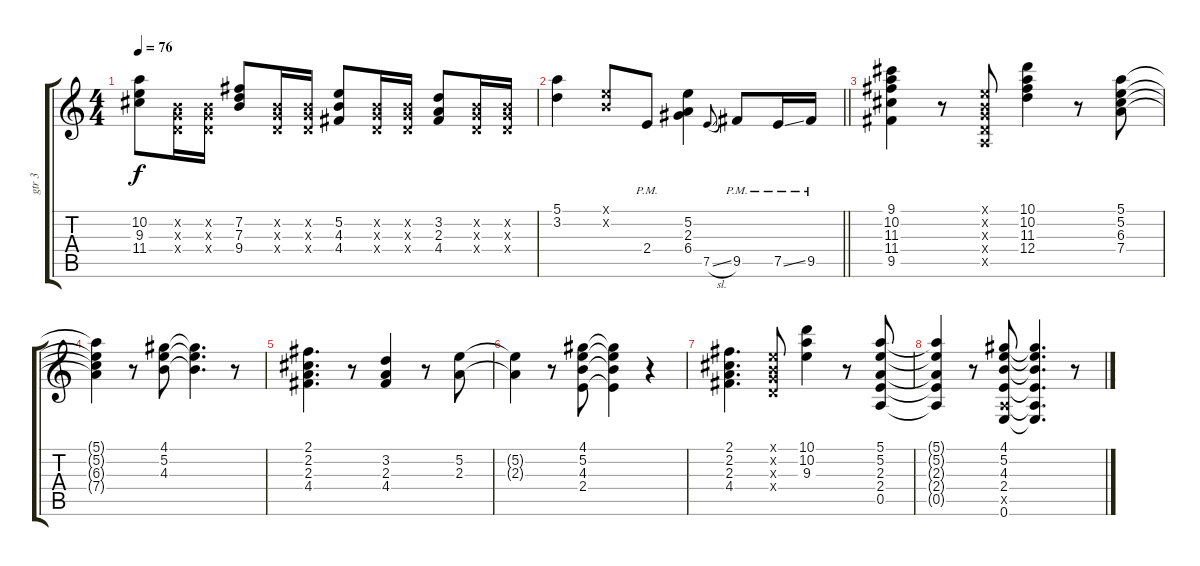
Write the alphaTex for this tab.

\track ("gtr 3" "gtr 3") {instrument electricguitarclean}
\staff {score tabs}
\tuning (E4 B3 G3 D3 A2 E2) {hide}
\ts (4 4)
\tempo 76
\clef g2
\ks c
(10.2 9.3 11.4).8{dy f} (0.2{x} 0.3{x} 0.4{x}).16 (0.2{x} 0.3{x} 0.4{x}).16 (7.2 7.3 9.4).8 (0.2{x} 0.3{x} 0.4{x}).16 (0.2{x} 0.3{x} 0.4{x}).16 (5.2 4.3 4.4).8 (0.2{x} 0.3{x} 0.4{x}).16 (0.2{x} 0.3{x} 0.4{x}).16 (3.2 2.3 4.4).8 (0.2{x} 0.3{x} 0.4{x}).16 (0.2{x} 0.3{x} 0.4{x}).16 |
\barLineRight lightlight
(5.1 3.2).4 (0.1{x} 0.2{x}).8 2.4{pm}.8 (5.2 2.3 6.4).4 7.5{sl}.8{gr onbeat} 9.5{pm}.8 7.5{ss pm}.16 9.5{pm}.16 |
(9.1 10.2 11.3 11.4 9.5).4 r.8 (0.1{x} 0.2{x} 0.3{x} 0.4{x} 0.5{x}).8 (10.1 10.2 11.3 12.4).4 r.8 (5.1 5.2 6.3 7.4).8 |
(5.1{t} 5.2{t} 6.3{t} 7.4{t}).4 r.8{beam split} (4.1 5.2 4.3).8 (4.1{t} 5.2{t} 4.3{t}).4{d} r.8 |
(2.1 2.2 2.3 4.4).4{d} r.8 (3.2 2.3 4.4).4 r.8 (5.2 2.3).8 |
(5.2{t} 2.3{t}).4 r.8 (4.1 5.2 4.3 2.4).8 (4.1{t} 5.2{t} 4.3{t} 2.4{t}).4 r.4 |
(2.1 2.2 2.3 4.4).4{d} (0.1{x} 0.2{x} 0.3{x} 0.4{x}).8 (10.1 10.2 9.3).4 r.8 (5.1 5.2 2.3 2.4 0.5).8 |
(5.1{t} 5.2{t} 2.3{t} 2.4{t} 0.5{t}).4 r.8 (4.1 5.2 4.3 2.4 0.5{x} 0.6).8 (4.1{t} 5.2{t} 4.3{t} 2.4{t} 0.5{t} 0.6{t}).4{d} r.8
